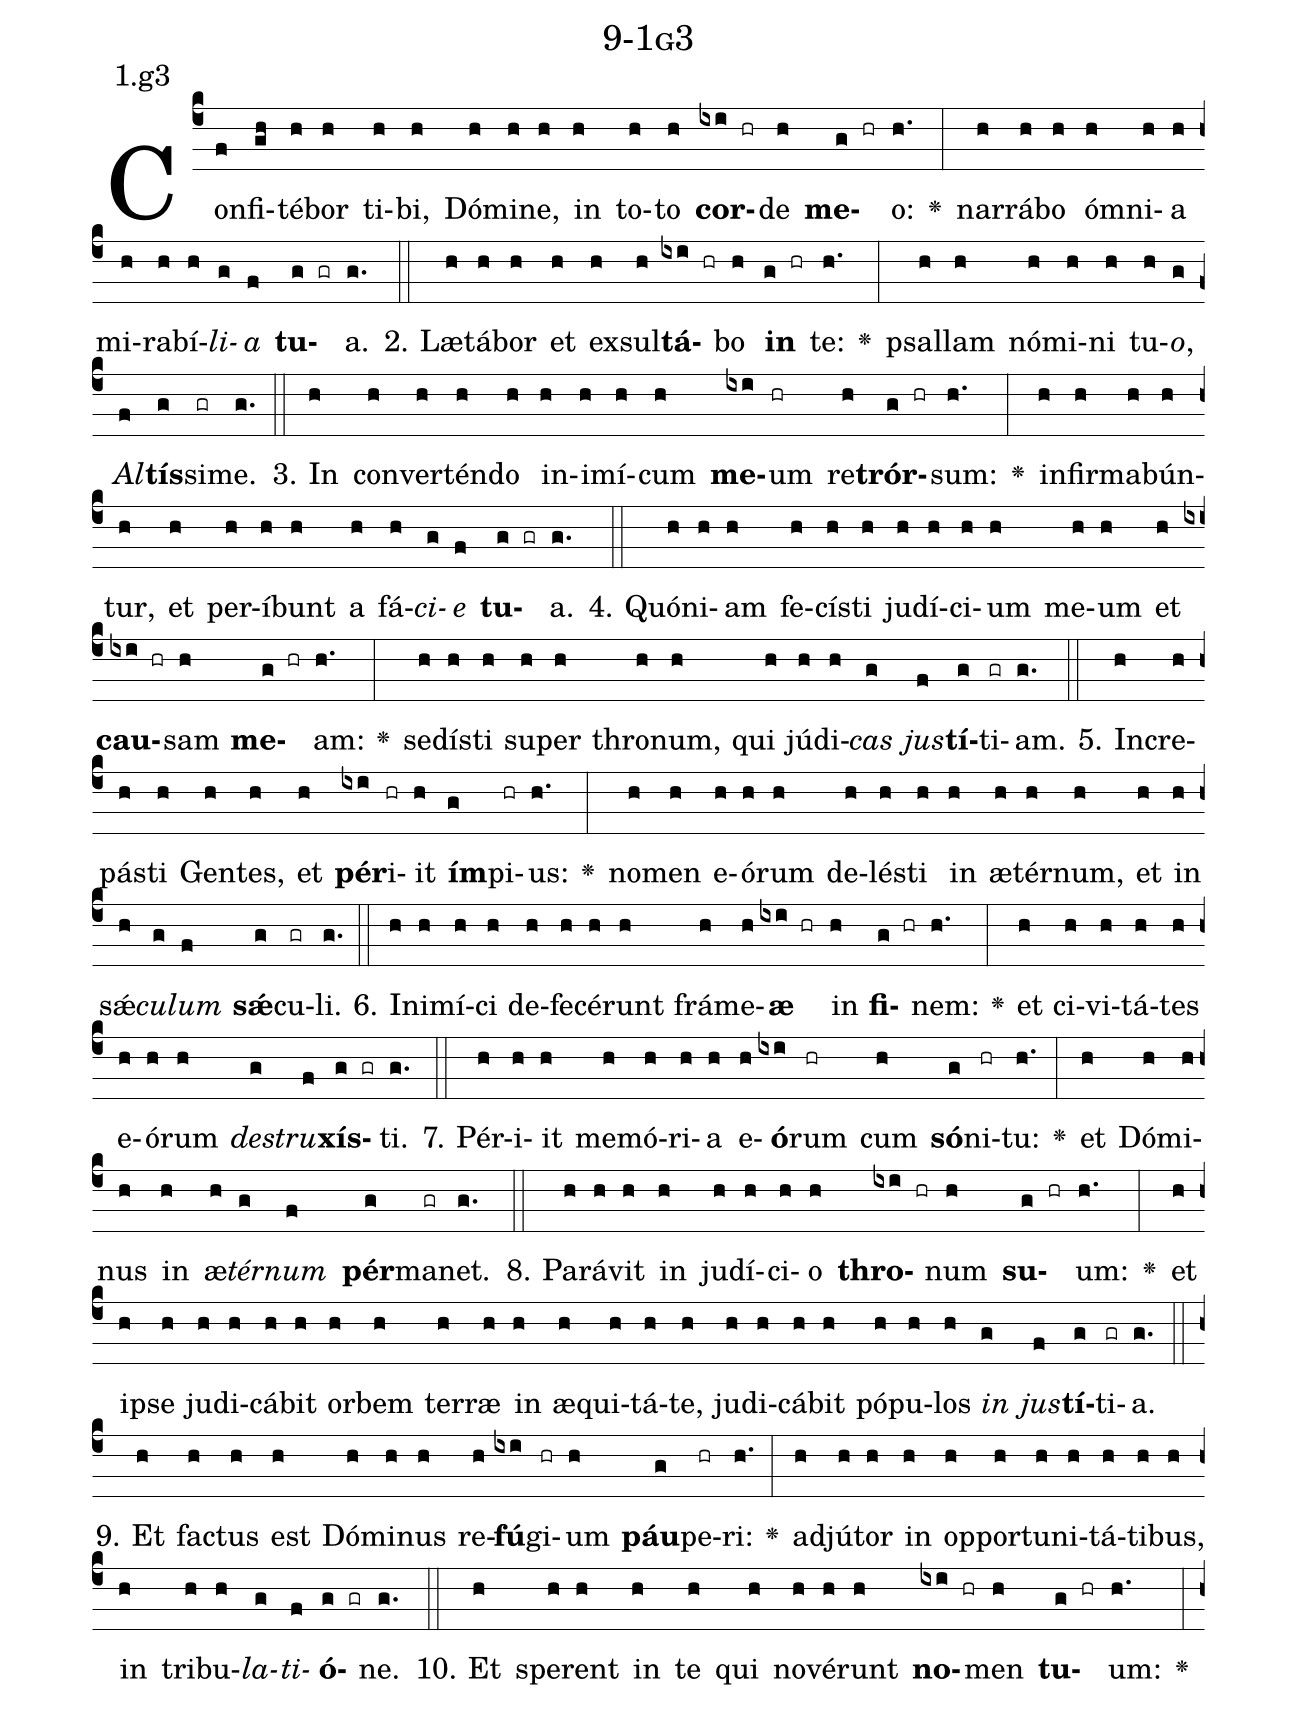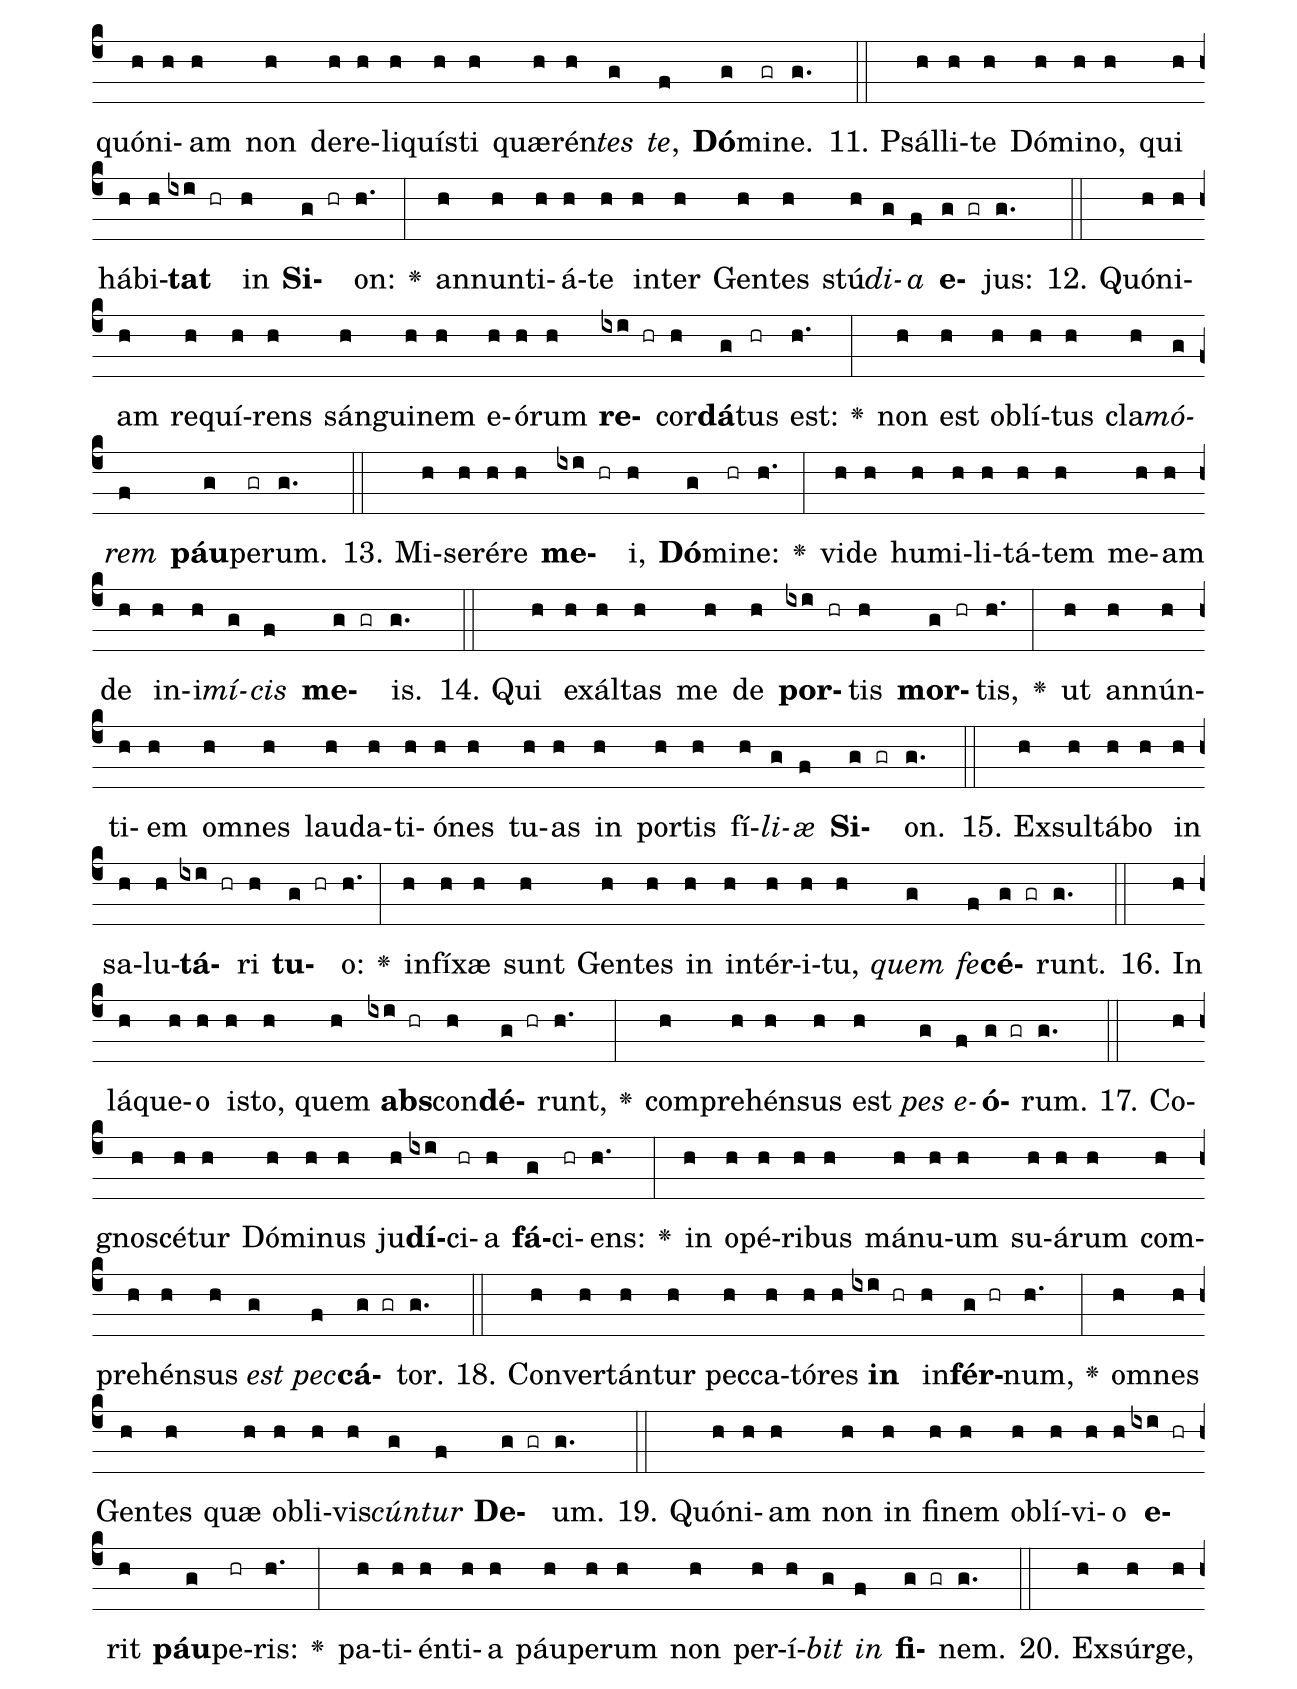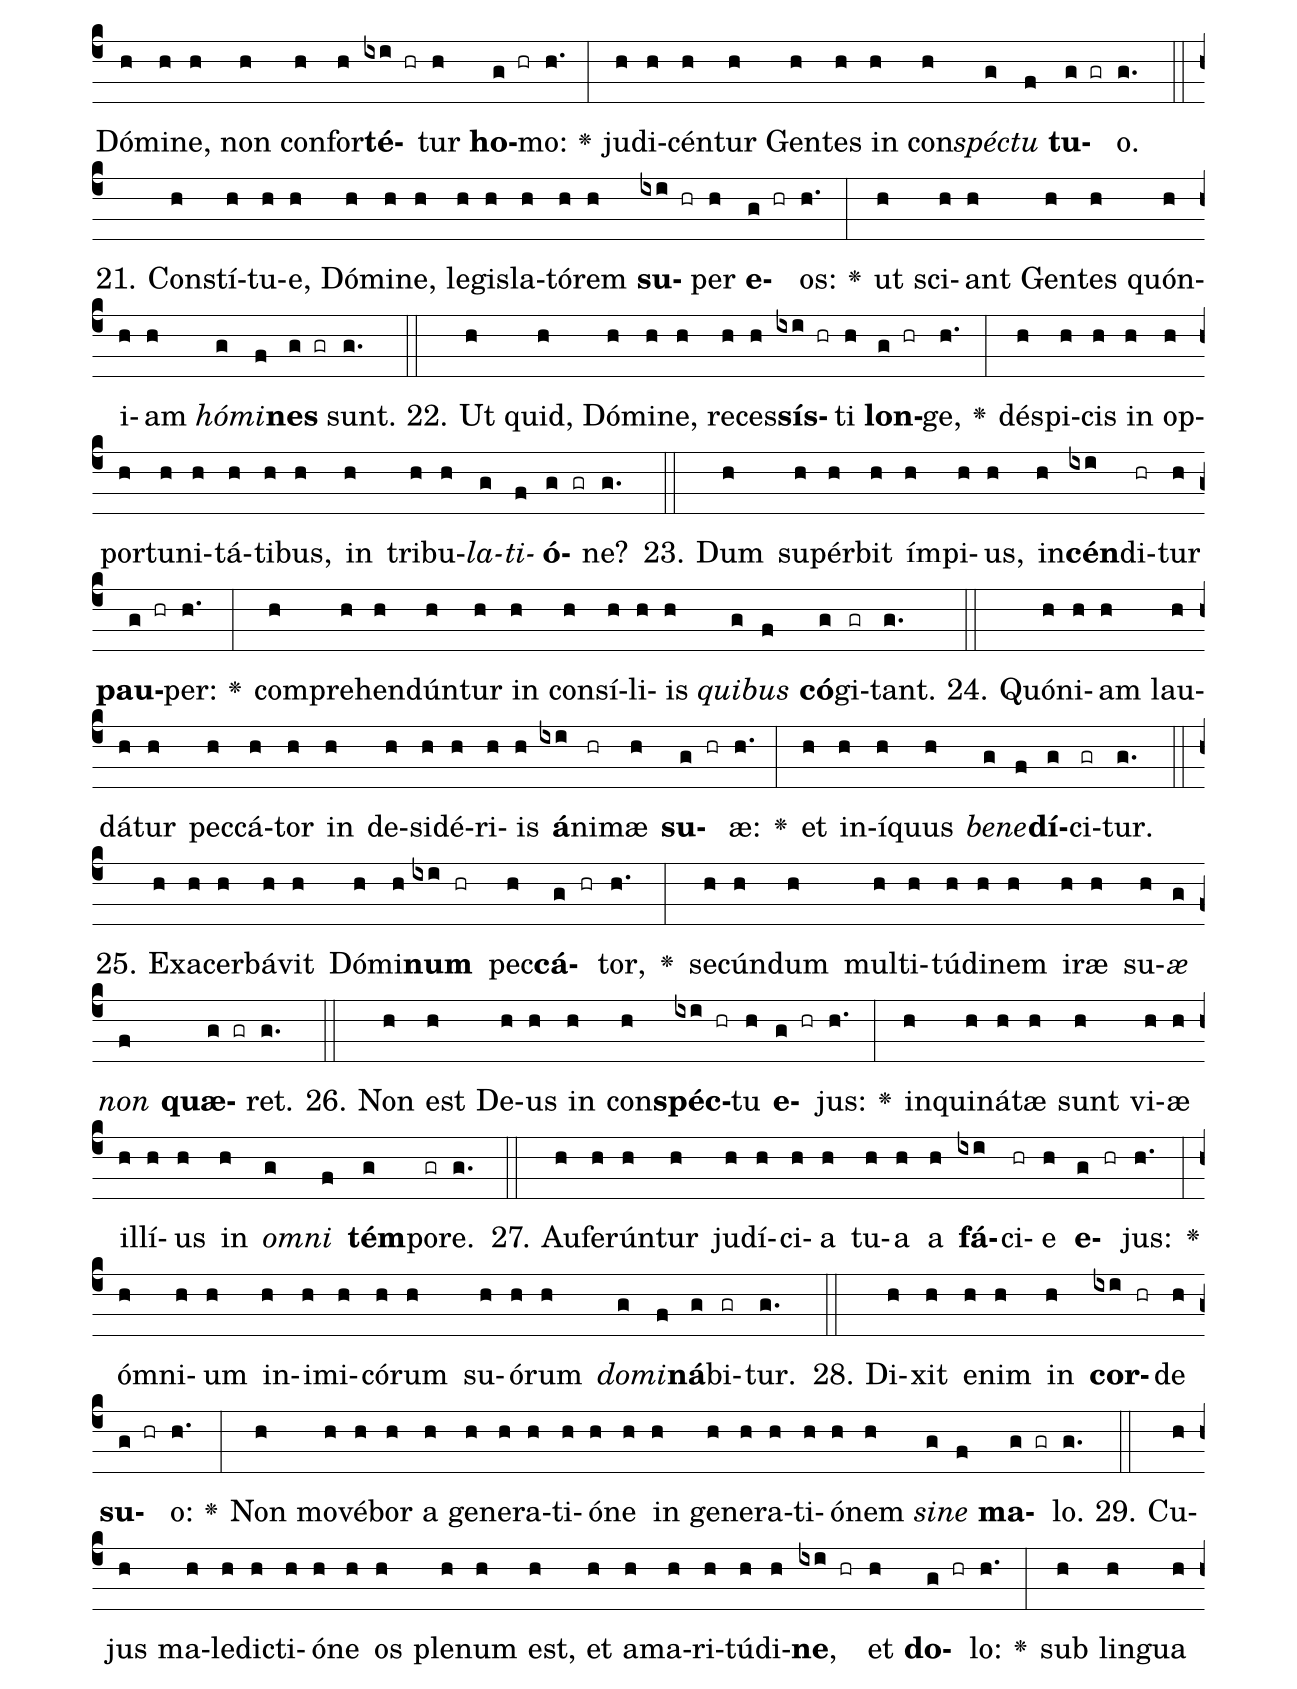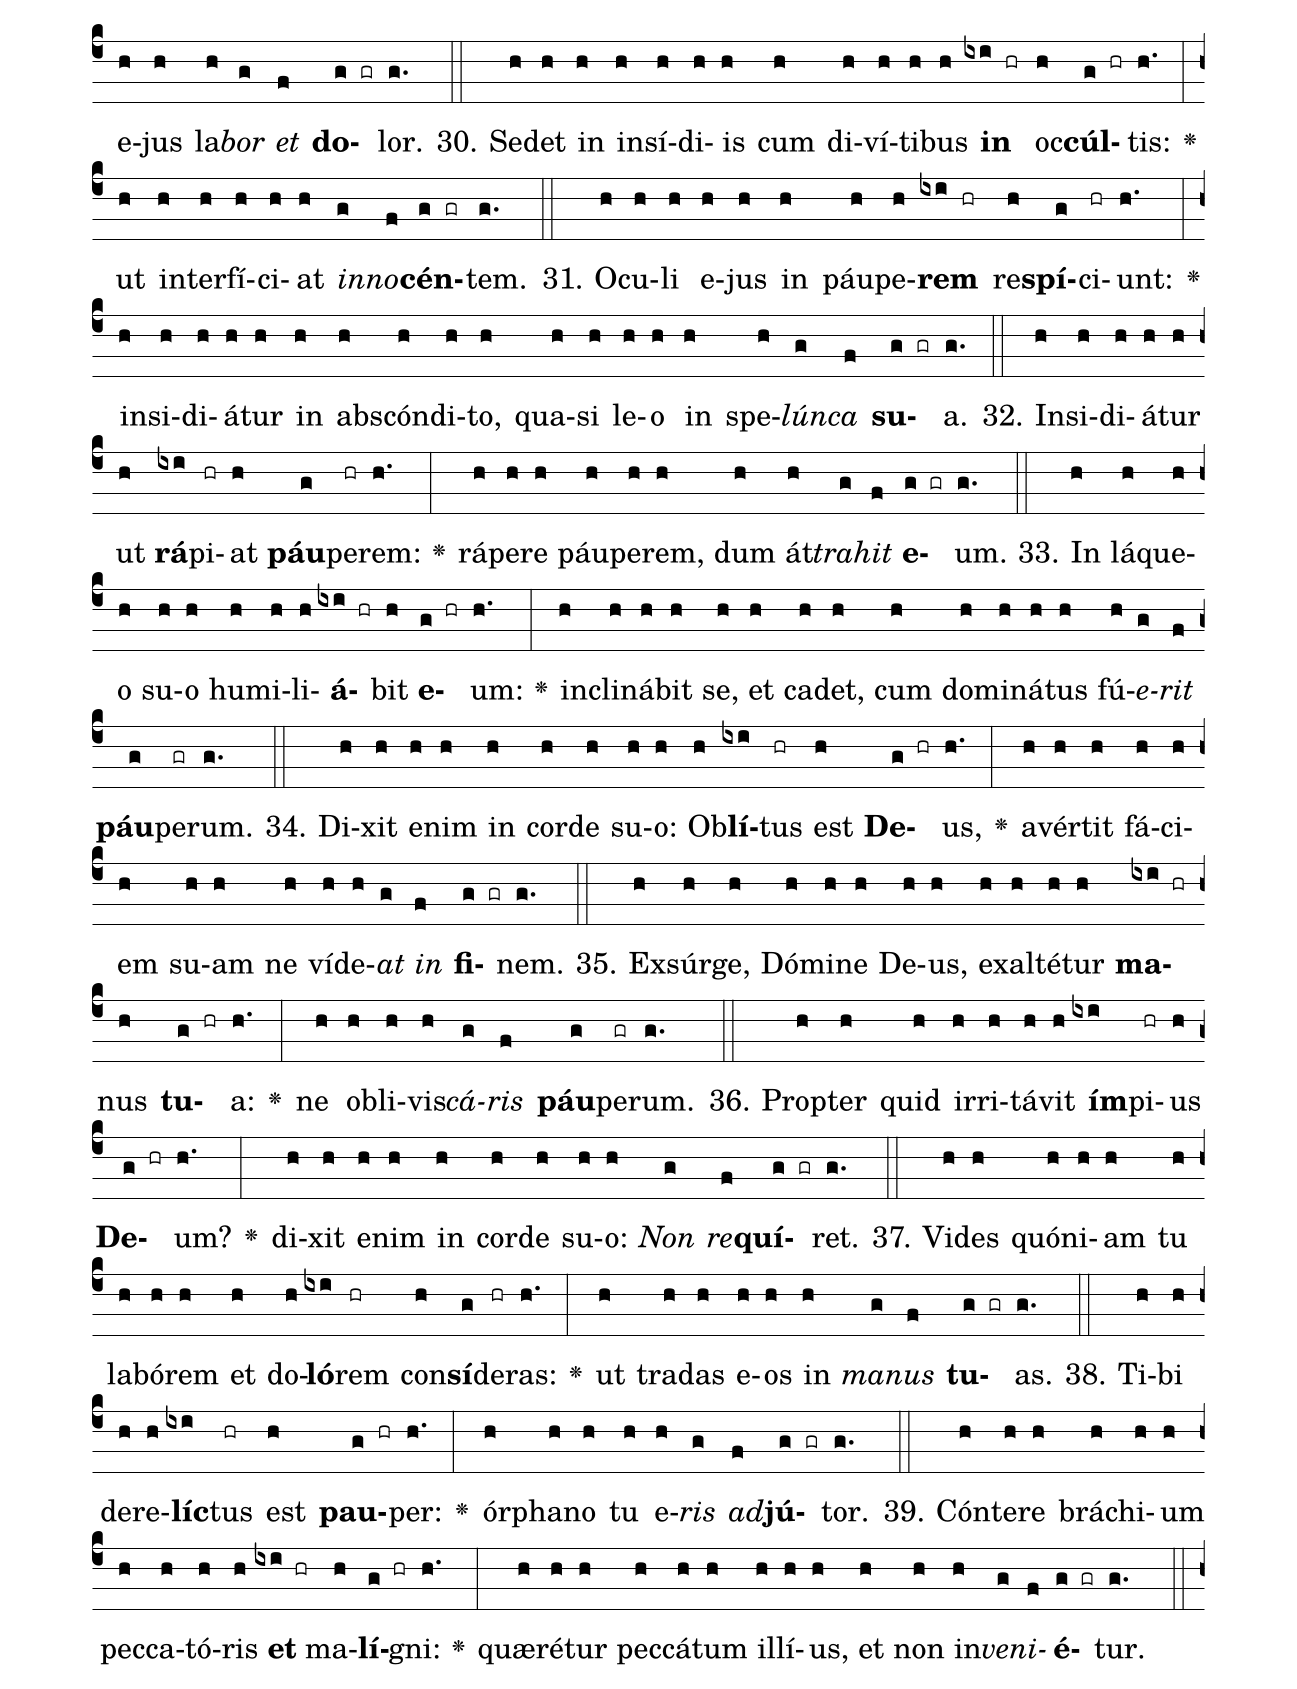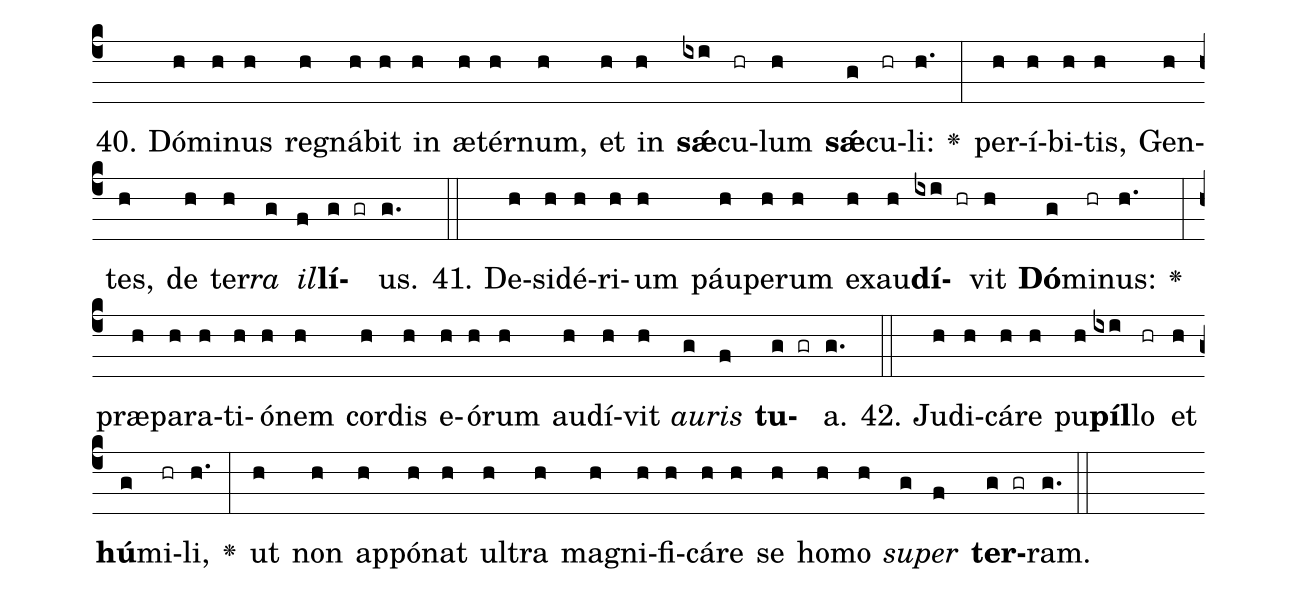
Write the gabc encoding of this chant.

name: 9-1g3;
annotation: 1.g3;
%%
(c4)Con(f)fi(gh)té(h)bor(h) ti(h)bi,(h) Dó(h)mi(h)ne,(h) in(h) to(h)to(h) <b>cor</b>(ixi hr)de(h) <b>me</b>(g hr)o:(h.) <v>\greheightstar</v>(:) nar(h)rá(h)bo(h) óm(h)ni(h)a(h) mi(h)ra(h)bí(h)<i>li</i>(g)<i>a</i>(f) <b>tu</b>(g gr)a.(g.) (::)
2. Læ(h)tá(h)bor(h) et(h) ex(h)sul(h)<b>tá</b>(ixi hr)bo(h) <b>in</b>(g hr) te:(h.) <v>\greheightstar</v>(:) psal(h)lam(h) nó(h)mi(h)ni(h) tu(h)<i>o</i>,(g) <i>Al</i>(f)<b>tís</b>(g)si(gr)me.(g.) (::)
3. In(h) con(h)ver(h)tén(h)do(h) in(h)i(h)mí(h)cum(h) <b>me</b>(ixi)um(hr) re(h)<b>trór</b>(g hr)sum:(h.) <v>\greheightstar</v>(:) in(h)fir(h)ma(h)bún(h)tur,(h) et(h) per(h)í(h)bunt(h) a(h) fá(h)<i>ci</i>(g)<i>e</i>(f) <b>tu</b>(g gr)a.(g.) (::)
4. Quón(h)i(h)am(h) fe(h)cís(h)ti(h) ju(h)dí(h)ci(h)um(h) me(h)um(h) et(h) <b>cau</b>(ixi hr)sam(h) <b>me</b>(g hr)am:(h.) <v>\greheightstar</v>(:) se(h)dís(h)ti(h) su(h)per(h) thro(h)num,(h) qui(h) jú(h)di(h)<i>cas</i>(g) <i>jus</i>(f)<b>tí</b>(g)ti(gr)am.(g.) (::)
5. In(h)cre(h)pás(h)ti(h) Gen(h)tes,(h) et(h) <b>pér</b>(ixi)i(hr)it(h) <b>ím</b>(g)pi(hr)us:(h.) <v>\greheightstar</v>(:) no(h)men(h) e(h)ó(h)rum(h) de(h)lés(h)ti(h) in(h) æ(h)tér(h)num,(h) et(h) in(h) sǽ(h)<i>cu</i>(g)<i>lum</i>(f) <b>sǽ</b>(g)cu(gr)li.(g.) (::)
6. In(h)i(h)mí(h)ci(h) de(h)fe(h)cé(h)runt(h) frá(h)me(h)<b>æ</b>(ixi hr) in(h) <b>fi</b>(g hr)nem:(h.) <v>\greheightstar</v>(:) et(h) ci(h)vi(h)tá(h)tes(h) e(h)ó(h)rum(h) <i>de</i>(g)<i>stru</i>(f)<b>xís</b>(g gr)ti.(g.) (::)
7. Pér(h)i(h)it(h) me(h)mó(h)ri(h)a(h) e(h)<b>ó</b>(ixi)rum(hr) cum(h) <b>só</b>(g)ni(hr)tu:(h.) <v>\greheightstar</v>(:) et(h) Dó(h)mi(h)nus(h) in(h) æ(h)<i>tér</i>(g)<i>num</i>(f) <b>pér</b>(g)ma(gr)net.(g.) (::)
8. Pa(h)rá(h)vit(h) in(h) ju(h)dí(h)ci(h)o(h) <b>thro</b>(ixi hr)num(h) <b>su</b>(g hr)um:(h.) <v>\greheightstar</v>(:) et(h) ip(h)se(h) ju(h)di(h)cá(h)bit(h) or(h)bem(h) ter(h)ræ(h) in(h) æ(h)qui(h)tá(h)te,(h) ju(h)di(h)cá(h)bit(h) pó(h)pu(h)los(h) <i>in</i>(g) <i>jus</i>(f)<b>tí</b>(g)ti(gr)a.(g.) (::)
9. Et(h) fac(h)tus(h) est(h) Dó(h)mi(h)nus(h) re(h)<b>fú</b>(ixi)gi(hr)um(h) <b>páu</b>(g)pe(hr)ri:(h.) <v>\greheightstar</v>(:) ad(h)jú(h)tor(h) in(h) op(h)por(h)tu(h)ni(h)tá(h)ti(h)bus,(h) in(h) tri(h)bu(h)<i>la</i>(g)<i>ti</i>(f)<b>ó</b>(g gr)ne.(g.) (::)
10. Et(h) spe(h)rent(h) in(h) te(h) qui(h) no(h)vé(h)runt(h) <b>no</b>(ixi hr)men(h) <b>tu</b>(g hr)um:(h.) <v>\greheightstar</v>(:) quón(h)i(h)am(h) non(h) de(h)re(h)li(h)quís(h)ti(h) quæ(h)rén(h)<i>tes</i>(g) <i>te</i>,(f) <b>Dó</b>(g)mi(gr)ne.(g.) (::)
11. Psál(h)li(h)te(h) Dó(h)mi(h)no,(h) qui(h) há(h)bi(h)<b>tat</b>(ixi hr) in(h) <b>Si</b>(g hr)on:(h.) <v>\greheightstar</v>(:) an(h)nun(h)ti(h)á(h)te(h) in(h)ter(h) Gen(h)tes(h) stú(h)<i>di</i>(g)<i>a</i>(f) <b>e</b>(g gr)jus:(g.) (::)
12. Quón(h)i(h)am(h) re(h)quí(h)rens(h) sán(h)gui(h)nem(h) e(h)ó(h)rum(h) <b>re</b>(ixi hr)cor(h)<b>dá</b>(g)tus(hr) est:(h.) <v>\greheightstar</v>(:) non(h) est(h) ob(h)lí(h)tus(h) cla(h)<i>mó</i>(g)<i>rem</i>(f) <b>páu</b>(g)pe(gr)rum.(g.) (::)
13. Mi(h)se(h)ré(h)re(h) <b>me</b>(ixi hr)i,(h) <b>Dó</b>(g)mi(hr)ne:(h.) <v>\greheightstar</v>(:) vi(h)de(h) hu(h)mi(h)li(h)tá(h)tem(h) me(h)am(h) de(h) in(h)i(h)<i>mí</i>(g)<i>cis</i>(f) <b>me</b>(g gr)is.(g.) (::)
14. Qui(h) ex(h)ál(h)tas(h) me(h) de(h) <b>por</b>(ixi hr)tis(h) <b>mor</b>(g hr)tis,(h.) <v>\greheightstar</v>(:) ut(h) an(h)nún(h)ti(h)em(h) om(h)nes(h) lau(h)da(h)ti(h)ó(h)nes(h) tu(h)as(h) in(h) por(h)tis(h) fí(h)<i>li</i>(g)<i>æ</i>(f) <b>Si</b>(g gr)on.(g.) (::)
15. Ex(h)sul(h)tá(h)bo(h) in(h) sa(h)lu(h)<b>tá</b>(ixi hr)ri(h) <b>tu</b>(g hr)o:(h.) <v>\greheightstar</v>(:) in(h)fí(h)xæ(h) sunt(h) Gen(h)tes(h) in(h) in(h)tér(h)i(h)tu,(h) <i>quem</i>(g) <i>fe</i>(f)<b>cé</b>(g gr)runt.(g.) (::)
16. In(h) lá(h)que(h)o(h) is(h)to,(h) quem(h) <b>abs</b>(ixi hr)con(h)<b>dé</b>(g hr)runt,(h.) <v>\greheightstar</v>(:) com(h)pre(h)hén(h)sus(h) est(h) <i>pes</i>(g) <i>e</i>(f)<b>ó</b>(g gr)rum.(g.) (::)
17. Co(h)gno(h)scé(h)tur(h) Dó(h)mi(h)nus(h) ju(h)<b>dí</b>(ixi)ci(hr)a(h) <b>fá</b>(g)ci(hr)ens:(h.) <v>\greheightstar</v>(:) in(h) o(h)pé(h)ri(h)bus(h) má(h)nu(h)um(h) su(h)á(h)rum(h) com(h)pre(h)hén(h)sus(h) <i>est</i>(g) <i>pec</i>(f)<b>cá</b>(g gr)tor.(g.) (::)
18. Con(h)ver(h)tán(h)tur(h) pec(h)ca(h)tó(h)res(h) <b>in</b>(ixi hr) in(h)<b>fér</b>(g hr)num,(h.) <v>\greheightstar</v>(:) om(h)nes(h) Gen(h)tes(h) quæ(h) ob(h)li(h)vis(h)<i>cún</i>(g)<i>tur</i>(f) <b>De</b>(g gr)um.(g.) (::)
19. Quón(h)i(h)am(h) non(h) in(h) fi(h)nem(h) ob(h)lí(h)vi(h)o(h) <b>e</b>(ixi hr)rit(h) <b>páu</b>(g)pe(hr)ris:(h.) <v>\greheightstar</v>(:) pa(h)ti(h)én(h)ti(h)a(h) páu(h)pe(h)rum(h) non(h) per(h)í(h)<i>bit</i>(g) <i>in</i>(f) <b>fi</b>(g gr)nem.(g.) (::)
20. Ex(h)súr(h)ge,(h) Dó(h)mi(h)ne,(h) non(h) con(h)for(h)<b>té</b>(ixi hr)tur(h) <b>ho</b>(g hr)mo:(h.) <v>\greheightstar</v>(:) ju(h)di(h)cén(h)tur(h) Gen(h)tes(h) in(h) con(h)<i>spéc</i>(g)<i>tu</i>(f) <b>tu</b>(g gr)o.(g.) (::)
21. Con(h)stí(h)tu(h)e,(h) Dó(h)mi(h)ne,(h) le(h)gis(h)la(h)tó(h)rem(h) <b>su</b>(ixi hr)per(h) <b>e</b>(g hr)os:(h.) <v>\greheightstar</v>(:) ut(h) sci(h)ant(h) Gen(h)tes(h) quón(h)i(h)am(h) <i>hó</i>(g)<i>mi</i>(f)<b>nes</b>(g gr) sunt.(g.) (::)
22. Ut(h) quid,(h) Dó(h)mi(h)ne,(h) re(h)ces(h)<b>sís</b>(ixi hr)ti(h) <b>lon</b>(g hr)ge,(h.) <v>\greheightstar</v>(:) dé(h)spi(h)cis(h) in(h) op(h)por(h)tu(h)ni(h)tá(h)ti(h)bus,(h) in(h) tri(h)bu(h)<i>la</i>(g)<i>ti</i>(f)<b>ó</b>(g gr)ne?(g.) (::)
23. Dum(h) su(h)pér(h)bit(h) ím(h)pi(h)us,(h) in(h)<b>cén</b>(ixi)di(hr)tur(h) <b>pau</b>(g hr)per:(h.) <v>\greheightstar</v>(:) com(h)pre(h)hen(h)dún(h)tur(h) in(h) con(h)sí(h)li(h)is(h) <i>qui</i>(g)<i>bus</i>(f) <b>có</b>(g)gi(gr)tant.(g.) (::)
24. Quón(h)i(h)am(h) lau(h)dá(h)tur(h) pec(h)cá(h)tor(h) in(h) de(h)si(h)dé(h)ri(h)is(h) <b>á</b>(ixi)ni(hr)mæ(h) <b>su</b>(g hr)æ:(h.) <v>\greheightstar</v>(:) et(h) in(h)í(h)quus(h) <i>be</i>(g)<i>ne</i>(f)<b>dí</b>(g)ci(gr)tur.(g.) (::)
25. Ex(h)a(h)cer(h)bá(h)vit(h) Dó(h)mi(h)<b>num</b>(ixi hr) pec(h)<b>cá</b>(g hr)tor,(h.) <v>\greheightstar</v>(:) se(h)cún(h)dum(h) mul(h)ti(h)tú(h)di(h)nem(h) i(h)ræ(h) su(h)<i>æ</i>(g) <i>non</i>(f) <b>quæ</b>(g gr)ret.(g.) (::)
26. Non(h) est(h) De(h)us(h) in(h) con(h)<b>spéc</b>(ixi hr)tu(h) <b>e</b>(g hr)jus:(h.) <v>\greheightstar</v>(:) in(h)qui(h)ná(h)tæ(h) sunt(h) vi(h)æ(h) il(h)lí(h)us(h) in(h) <i>om</i>(g)<i>ni</i>(f) <b>tém</b>(g)po(gr)re.(g.) (::)
27. Au(h)fe(h)rún(h)tur(h) ju(h)dí(h)ci(h)a(h) tu(h)a(h) a(h) <b>fá</b>(ixi)ci(hr)e(h) <b>e</b>(g hr)jus:(h.) <v>\greheightstar</v>(:) óm(h)ni(h)um(h) in(h)i(h)mi(h)có(h)rum(h) su(h)ó(h)rum(h) <i>do</i>(g)<i>mi</i>(f)<b>ná</b>(g)bi(gr)tur.(g.) (::)
28. Di(h)xit(h) e(h)nim(h) in(h) <b>cor</b>(ixi hr)de(h) <b>su</b>(g hr)o:(h.) <v>\greheightstar</v>(:) Non(h) mo(h)vé(h)bor(h) a(h) ge(h)ne(h)ra(h)ti(h)ó(h)ne(h) in(h) ge(h)ne(h)ra(h)ti(h)ó(h)nem(h) <i>si</i>(g)<i>ne</i>(f) <b>ma</b>(g gr)lo.(g.) (::)
29. Cu(h)jus(h) ma(h)le(h)dic(h)ti(h)ó(h)ne(h) os(h) ple(h)num(h) est,(h) et(h) a(h)ma(h)ri(h)tú(h)di(h)<b>ne</b>,(ixi hr) et(h) <b>do</b>(g hr)lo:(h.) <v>\greheightstar</v>(:) sub(h) lin(h)gua(h) e(h)jus(h) la(h)<i>bor</i>(g) <i>et</i>(f) <b>do</b>(g gr)lor.(g.) (::)
30. Se(h)det(h) in(h) in(h)sí(h)di(h)is(h) cum(h) di(h)ví(h)ti(h)bus(h) <b>in</b>(ixi hr) oc(h)<b>cúl</b>(g hr)tis:(h.) <v>\greheightstar</v>(:) ut(h) in(h)ter(h)fí(h)ci(h)at(h) <i>in</i>(g)<i>no</i>(f)<b>cén</b>(g gr)tem.(g.) (::)
31. O(h)cu(h)li(h) e(h)jus(h) in(h) páu(h)pe(h)<b>rem</b>(ixi hr) re(h)<b>spí</b>(g)ci(hr)unt:(h.) <v>\greheightstar</v>(:) in(h)si(h)di(h)á(h)tur(h) in(h) abs(h)cón(h)di(h)to,(h) qua(h)si(h) le(h)o(h) in(h) spe(h)<i>lún</i>(g)<i>ca</i>(f) <b>su</b>(g gr)a.(g.) (::)
32. In(h)si(h)di(h)á(h)tur(h) ut(h) <b>rá</b>(ixi)pi(hr)at(h) <b>páu</b>(g)pe(hr)rem:(h.) <v>\greheightstar</v>(:) rá(h)pe(h)re(h) páu(h)pe(h)rem,(h) dum(h) át(h)<i>tra</i>(g)<i>hit</i>(f) <b>e</b>(g gr)um.(g.) (::)
33. In(h) lá(h)que(h)o(h) su(h)o(h) hu(h)mi(h)li(h)<b>á</b>(ixi hr)bit(h) <b>e</b>(g hr)um:(h.) <v>\greheightstar</v>(:) in(h)cli(h)ná(h)bit(h) se,(h) et(h) ca(h)det,(h) cum(h) do(h)mi(h)ná(h)tus(h) fú(h)<i>e</i>(g)<i>rit</i>(f) <b>páu</b>(g)pe(gr)rum.(g.) (::)
34. Di(h)xit(h) e(h)nim(h) in(h) cor(h)de(h) su(h)o:(h) Ob(h)<b>lí</b>(ixi)tus(hr) est(h) <b>De</b>(g hr)us,(h.) <v>\greheightstar</v>(:) a(h)vér(h)tit(h) fá(h)ci(h)em(h) su(h)am(h) ne(h) ví(h)de(h)<i>at</i>(g) <i>in</i>(f) <b>fi</b>(g gr)nem.(g.) (::)
35. Ex(h)súr(h)ge,(h) Dó(h)mi(h)ne(h) De(h)us,(h) ex(h)al(h)té(h)tur(h) <b>ma</b>(ixi hr)nus(h) <b>tu</b>(g hr)a:(h.) <v>\greheightstar</v>(:) ne(h) ob(h)li(h)vis(h)<i>cá</i>(g)<i>ris</i>(f) <b>páu</b>(g)pe(gr)rum.(g.) (::)
36. Prop(h)ter(h) quid(h) ir(h)ri(h)tá(h)vit(h) <b>ím</b>(ixi)pi(hr)us(h) <b>De</b>(g hr)um?(h.) <v>\greheightstar</v>(:) di(h)xit(h) e(h)nim(h) in(h) cor(h)de(h) su(h)o:(h) <i>Non</i>(g) <i>re</i>(f)<b>quí</b>(g gr)ret.(g.) (::)
37. Vi(h)des(h) quón(h)i(h)am(h) tu(h) la(h)bó(h)rem(h) et(h) do(h)<b>ló</b>(ixi)rem(hr) con(h)<b>sí</b>(g)de(hr)ras:(h.) <v>\greheightstar</v>(:) ut(h) tra(h)das(h) e(h)os(h) in(h) <i>ma</i>(g)<i>nus</i>(f) <b>tu</b>(g gr)as.(g.) (::)
38. Ti(h)bi(h) de(h)re(h)<b>líc</b>(ixi)tus(hr) est(h) <b>pau</b>(g hr)per:(h.) <v>\greheightstar</v>(:) ór(h)pha(h)no(h) tu(h) e(h)<i>ris</i>(g) <i>ad</i>(f)<b>jú</b>(g gr)tor.(g.) (::)
39. Cón(h)te(h)re(h) brá(h)chi(h)um(h) pec(h)ca(h)tó(h)ris(h) <b>et</b>(ixi hr) ma(h)<b>lí</b>(g hr)gni:(h.) <v>\greheightstar</v>(:) quæ(h)ré(h)tur(h) pec(h)cá(h)tum(h) il(h)lí(h)us,(h) et(h) non(h) in(h)<i>ve</i>(g)<i>ni</i>(f)<b>é</b>(g gr)tur.(g.) (::)
40. Dó(h)mi(h)nus(h) re(h)gná(h)bit(h) in(h) æ(h)tér(h)num,(h) et(h) in(h) <b>sǽ</b>(ixi)cu(hr)lum(h) <b>sǽ</b>(g)cu(hr)li:(h.) <v>\greheightstar</v>(:) per(h)í(h)bi(h)tis,(h) Gen(h)tes,(h) de(h) ter(h)<i>ra</i>(g) <i>il</i>(f)<b>lí</b>(g gr)us.(g.) (::)
41. De(h)si(h)dé(h)ri(h)um(h) páu(h)pe(h)rum(h) ex(h)au(h)<b>dí</b>(ixi hr)vit(h) <b>Dó</b>(g)mi(hr)nus:(h.) <v>\greheightstar</v>(:) præ(h)pa(h)ra(h)ti(h)ó(h)nem(h) cor(h)dis(h) e(h)ó(h)rum(h) au(h)dí(h)vit(h) <i>au</i>(g)<i>ris</i>(f) <b>tu</b>(g gr)a.(g.) (::)
42. Ju(h)di(h)cá(h)re(h) pu(h)<b>píl</b>(ixi)lo(hr) et(h) <b>hú</b>(g)mi(hr)li,(h.) <v>\greheightstar</v>(:) ut(h) non(h) ap(h)pó(h)nat(h) ul(h)tra(h) ma(h)gni(h)fi(h)cá(h)re(h) se(h) ho(h)mo(h) <i>su</i>(g)<i>per</i>(f) <b>ter</b>(g gr)ram.(g.) (::)
